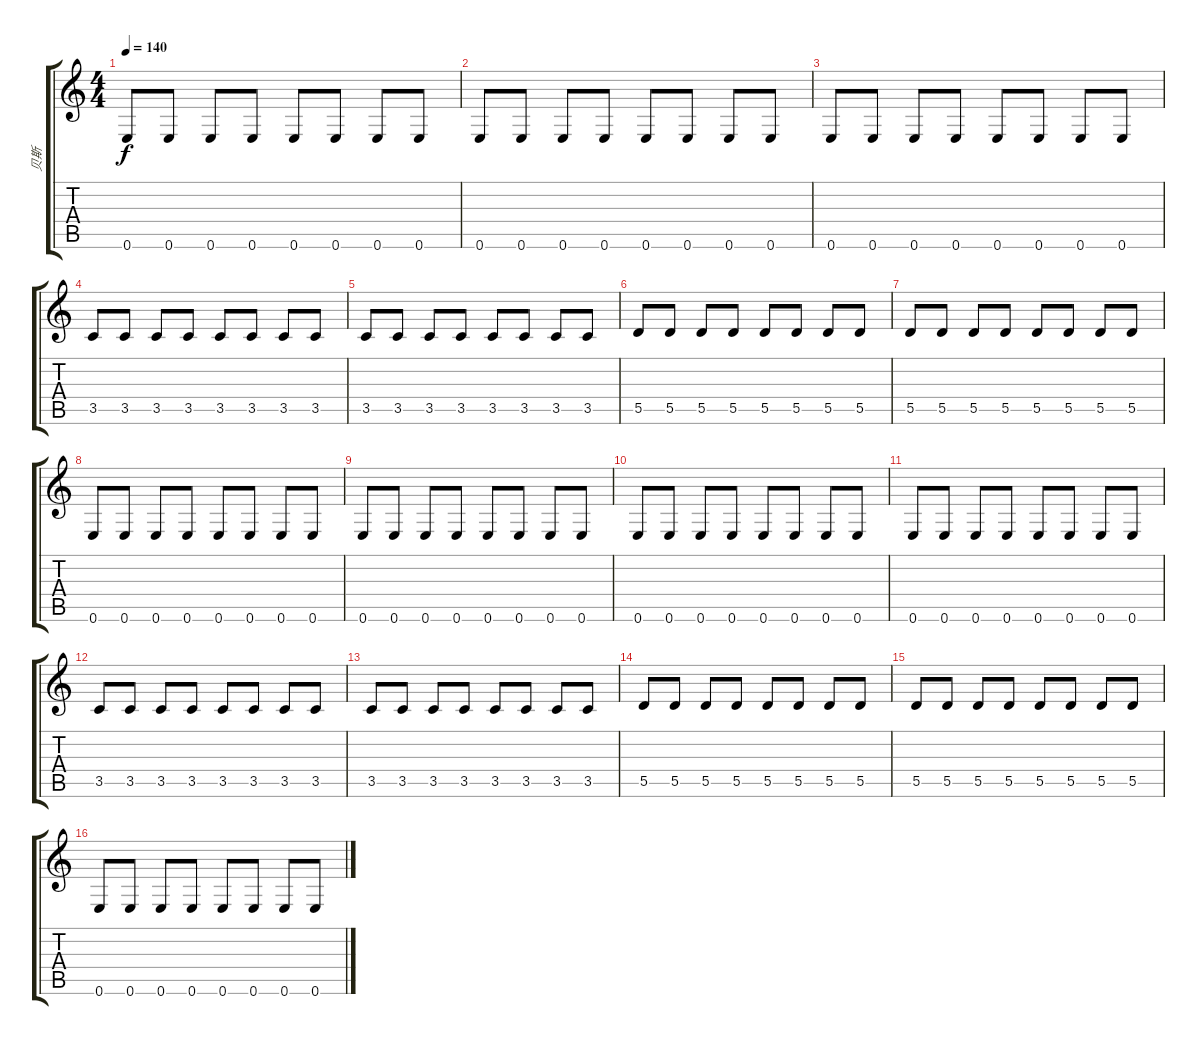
\track ("贝斯" "贝斯") {instrument electricbassfinger}
\staff {score tabs}
\tuning (E4 B3 G3 D3 A2 E2) {hide}
\ts (4 4)
\tempo 140
\clef g2
\ks c
0.6.8{dy f} 0.6.8 0.6.8 0.6.8 0.6.8 0.6.8 0.6.8 0.6.8 |
0.6.8 0.6.8 0.6.8 0.6.8 0.6.8 0.6.8 0.6.8 0.6.8 |
0.6.8 0.6.8 0.6.8 0.6.8 0.6.8 0.6.8 0.6.8 0.6.8 |
3.5.8 3.5.8 3.5.8 3.5.8 3.5.8 3.5.8 3.5.8 3.5.8 |
3.5.8 3.5.8 3.5.8 3.5.8 3.5.8 3.5.8 3.5.8 3.5.8 |
5.5.8 5.5.8 5.5.8 5.5.8 5.5.8 5.5.8 5.5.8 5.5.8 |
5.5.8 5.5.8 5.5.8 5.5.8 5.5.8 5.5.8 5.5.8 5.5.8 |
0.6.8 0.6.8 0.6.8 0.6.8 0.6.8 0.6.8 0.6.8 0.6.8 |
0.6.8 0.6.8 0.6.8 0.6.8 0.6.8 0.6.8 0.6.8 0.6.8 |
0.6.8 0.6.8 0.6.8 0.6.8 0.6.8 0.6.8 0.6.8 0.6.8 |
0.6.8 0.6.8 0.6.8 0.6.8 0.6.8 0.6.8 0.6.8 0.6.8 |
3.5.8 3.5.8 3.5.8 3.5.8 3.5.8 3.5.8 3.5.8 3.5.8 |
3.5.8 3.5.8 3.5.8 3.5.8 3.5.8 3.5.8 3.5.8 3.5.8 |
5.5.8 5.5.8 5.5.8 5.5.8 5.5.8 5.5.8 5.5.8 5.5.8 |
5.5.8 5.5.8 5.5.8 5.5.8 5.5.8 5.5.8 5.5.8 5.5.8 |
0.6.8 0.6.8 0.6.8 0.6.8 0.6.8 0.6.8 0.6.8 0.6.8
